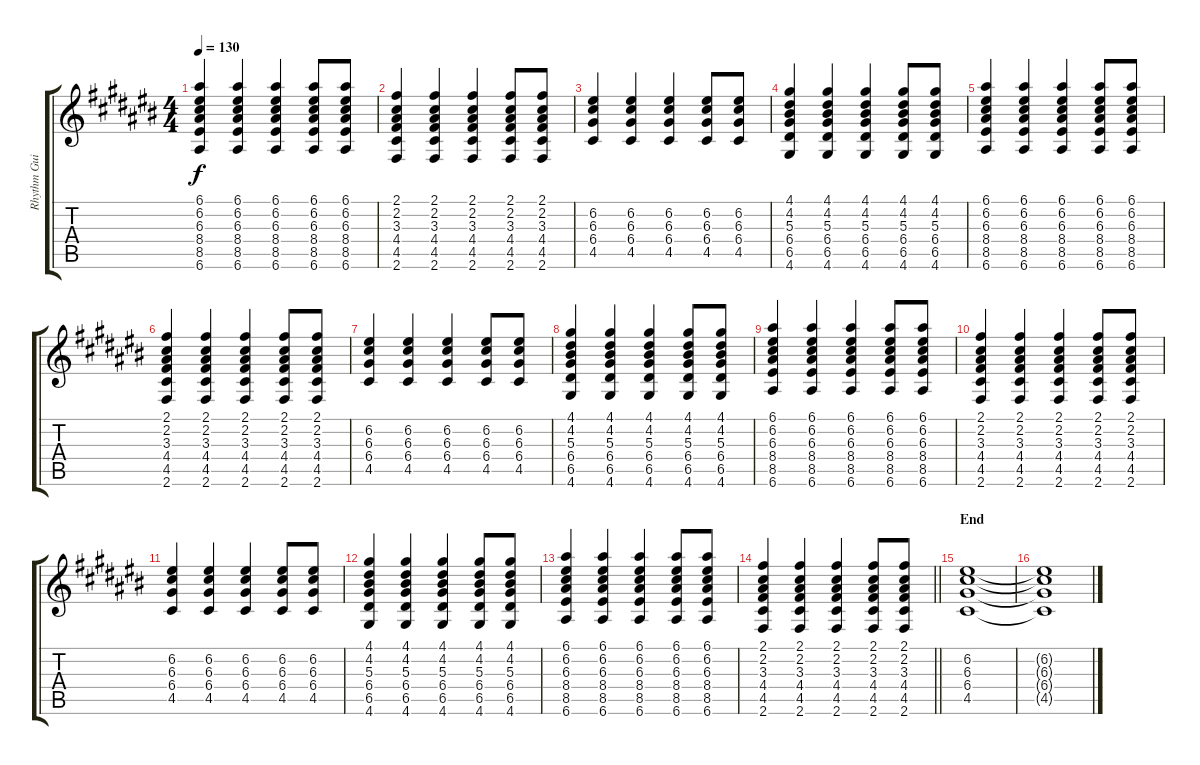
\track ("Rhythm Guitar" "Rhythm Gui") {instrument acousticguitarsteel}
\staff {score tabs}
\tuning (E4 B3 G3 D3 A2 E2) {hide}
\ts (4 4)
\tempo 130
\clef g2
\ks c#
(6.1 6.2 6.3 8.4 8.5 6.6).4{dy f} (6.1 6.2 6.3 8.4 8.5 6.6).4 (6.1 6.2 6.3 8.4 8.5 6.6).4 (6.1 6.2 6.3 8.4 8.5 6.6).8 (6.1 6.2 6.3 8.4 8.5 6.6).8 |
(2.1 2.2 3.3 4.4 4.5 2.6).4 (2.1 2.2 3.3 4.4 4.5 2.6).4 (2.1 2.2 3.3 4.4 4.5 2.6).4 (2.1 2.2 3.3 4.4 4.5 2.6).8 (2.1 2.2 3.3 4.4 4.5 2.6).8 |
(6.2 6.3 6.4 4.5).4 (6.2 6.3 6.4 4.5).4 (6.2 6.3 6.4 4.5).4 (6.2 6.3 6.4 4.5).8 (6.2 6.3 6.4 4.5).8 |
(4.1 4.2 5.3 6.4 6.5 4.6).4 (4.1 4.2 5.3 6.4 6.5 4.6).4 (4.1 4.2 5.3 6.4 6.5 4.6).4 (4.1 4.2 5.3 6.4 6.5 4.6).8 (4.1 4.2 5.3 6.4 6.5 4.6).8 |
(6.1 6.2 6.3 8.4 8.5 6.6).4 (6.1 6.2 6.3 8.4 8.5 6.6).4 (6.1 6.2 6.3 8.4 8.5 6.6).4 (6.1 6.2 6.3 8.4 8.5 6.6).8 (6.1 6.2 6.3 8.4 8.5 6.6).8 |
(2.1 2.2 3.3 4.4 4.5 2.6).4 (2.1 2.2 3.3 4.4 4.5 2.6).4 (2.1 2.2 3.3 4.4 4.5 2.6).4 (2.1 2.2 3.3 4.4 4.5 2.6).8 (2.1 2.2 3.3 4.4 4.5 2.6).8 |
(6.2 6.3 6.4 4.5).4 (6.2 6.3 6.4 4.5).4 (6.2 6.3 6.4 4.5).4 (6.2 6.3 6.4 4.5).8 (6.2 6.3 6.4 4.5).8 |
(4.1 4.2 5.3 6.4 6.5 4.6).4 (4.1 4.2 5.3 6.4 6.5 4.6).4 (4.1 4.2 5.3 6.4 6.5 4.6).4 (4.1 4.2 5.3 6.4 6.5 4.6).8 (4.1 4.2 5.3 6.4 6.5 4.6).8 |
(6.1 6.2 6.3 8.4 8.5 6.6).4 (6.1 6.2 6.3 8.4 8.5 6.6).4 (6.1 6.2 6.3 8.4 8.5 6.6).4 (6.1 6.2 6.3 8.4 8.5 6.6).8 (6.1 6.2 6.3 8.4 8.5 6.6).8 |
(2.1 2.2 3.3 4.4 4.5 2.6).4 (2.1 2.2 3.3 4.4 4.5 2.6).4 (2.1 2.2 3.3 4.4 4.5 2.6).4 (2.1 2.2 3.3 4.4 4.5 2.6).8 (2.1 2.2 3.3 4.4 4.5 2.6).8 |
(6.2 6.3 6.4 4.5).4 (6.2 6.3 6.4 4.5).4 (6.2 6.3 6.4 4.5).4 (6.2 6.3 6.4 4.5).8 (6.2 6.3 6.4 4.5).8 |
(4.1 4.2 5.3 6.4 6.5 4.6).4 (4.1 4.2 5.3 6.4 6.5 4.6).4 (4.1 4.2 5.3 6.4 6.5 4.6).4 (4.1 4.2 5.3 6.4 6.5 4.6).8 (4.1 4.2 5.3 6.4 6.5 4.6).8 |
(6.1 6.2 6.3 8.4 8.5 6.6).4 (6.1 6.2 6.3 8.4 8.5 6.6).4 (6.1 6.2 6.3 8.4 8.5 6.6).4 (6.1 6.2 6.3 8.4 8.5 6.6).8 (6.1 6.2 6.3 8.4 8.5 6.6).8 |
\barLineRight lightlight
(2.1 2.2 3.3 4.4 4.5 2.6).4 (2.1 2.2 3.3 4.4 4.5 2.6).4 (2.1 2.2 3.3 4.4 4.5 2.6).4 (2.1 2.2 3.3 4.4 4.5 2.6).8 (2.1 2.2 3.3 4.4 4.5 2.6).8 |
\section ("" "End")
(6.2 6.3 6.4 4.5).1 |
(6.2{t} 6.3{t} 6.4{t} 4.5{t}).1
